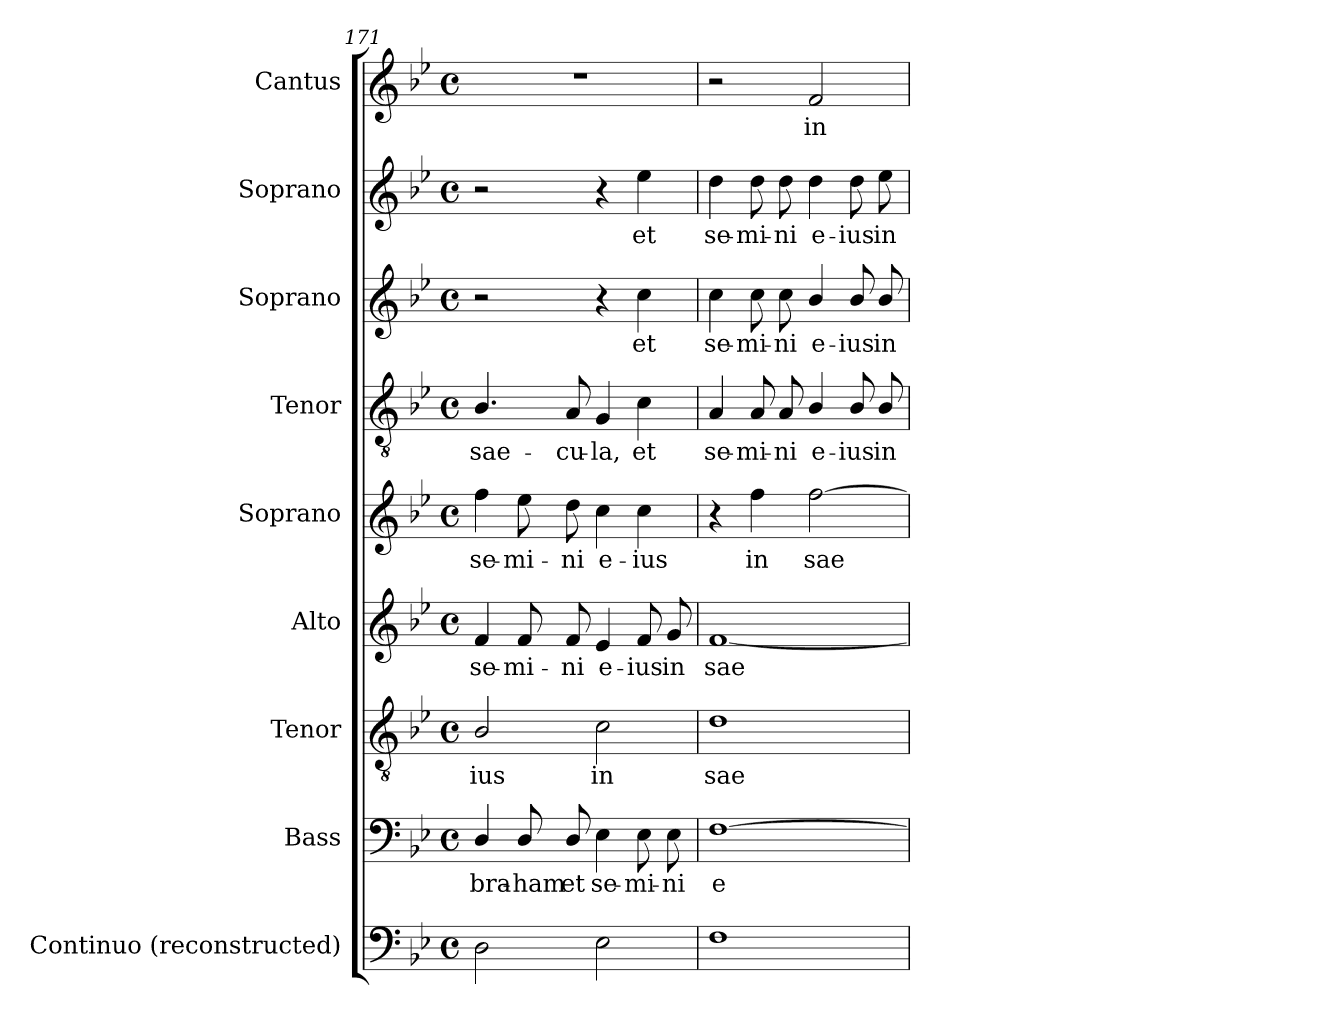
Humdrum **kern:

**kern	**kern	**text	**kern	**text	**kern	**text	**kern	**text	**kern	**text	**kern	**text	**kern	**text	**kern	**text
*part9	*part8	*part8	*part7	*part7	*part6	*part6	*part5	*part5	*part4	*part4	*part3	*part3	*part2	*part2	*part1	*part1
*staff9	*staff8	*staff8	*staff7	*staff7	*staff6	*staff6	*staff5	*staff5	*staff4	*staff4	*staff3	*staff3	*staff2	*staff2	*staff1	*staff1
*I"Continuo (reconstructed)	*I"Bass	*	*I"Tenor	*	*I"Alto	*	*I"Soprano	*	*I"Tenor	*	*I"Soprano	*	*I"Soprano	*	*I"Cantus	*
*I'Cont.	*I'B.	*	*I'T.	*	*I'A.	*	*I'S.	*	*I'T.	*	*I'S.	*	*I'S.	*	*	*
*clefF4	*clefF4	*	*clefGv2	*	*clefG2	*	*clefG2	*	*clefGv2	*	*clefG2	*	*clefG2	*	*clefG2	*
*	*	*	*ITrd7c12	*	*	*	*	*	*ITrd7c12	*	*	*	*	*	*	*
*k[b-e-]	*k[b-e-]	*	*k[b-e-]	*	*k[b-e-]	*	*k[b-e-]	*	*k[b-e-]	*	*k[b-e-]	*	*k[b-e-]	*	*k[b-e-]	*
*g:	*g:	*	*g:	*	*g:	*	*g:	*	*g:	*	*g:	*	*g:	*	*g:	*
*M4/4	*M4/4	*	*M4/4	*	*M4/4	*	*M4/4	*	*M4/4	*	*M4/4	*	*M4/4	*	*M4/4	*
*met(c)	*met(c)	*	*met(c)	*	*met(c)	*	*met(c)	*	*met(c)	*	*met(c)	*	*met(c)	*	*met(c)	*
=171	=171	=171	=171	=171	=171	=171	=171	=171	=171	=171	=171	=171	=171	=171	=171	=171
!	!	!LO:LY:b:color=#000000	!	!	!	!	!	!	!	!	!	!	!	!	!	!
!	!	!	!	!LO:LY:b:color=#000000	!	!	!	!	!	!	!	!	!	!	!	!
!	!	!	!	!	!	!LO:LY:b:color=#000000	!	!	!	!	!	!	!	!	!	!
!	!	!	!	!	!	!	!	!LO:LY:b:color=#000000	!	!	!	!	!	!	!	!
!	!	!	!	!	!	!	!	!	!	!LO:LY:b:color=#000000	!	!	!	!	!	!
2Di\	4Di/	-bra-	2BB-i/	-ius	4fi/	se-	4ffi\	se-	4.BB-i/	sae-	2r	.	2r	.	1r	.
!	!	!LO:LY:b:color=#000000	!	!	!	!	!	!	!	!	!	!	!	!	!	!
!	!	!	!	!	!	!LO:LY:b:color=#000000	!	!	!	!	!	!	!	!	!	!
!	!	!	!	!	!	!	!	!LO:LY:b:color=#000000	!	!	!	!	!	!	!	!
.	8Di/	-ham	.	.	8fi/	-mi-	8ee-i\	-mi-	.	.	.	.	.	.	.	.
!	!	!LO:LY:b:color=#000000	!	!	!	!	!	!	!	!	!	!	!	!	!	!
!	!	!	!	!	!	!LO:LY:b:color=#000000	!	!	!	!	!	!	!	!	!	!
!	!	!	!	!	!	!	!	!LO:LY:b:color=#000000	!	!	!	!	!	!	!	!
!	!	!	!	!	!	!	!	!	!	!LO:LY:b:color=#000000	!	!	!	!	!	!
.	8Di/	et	.	.	8fi/	-ni	8ddi\	-ni	8AAi/	-cu-	.	.	.	.	.	.
!	!	!LO:LY:b:color=#000000	!	!	!	!	!	!	!	!	!	!	!	!	!	!
!	!	!	!	!LO:LY:b:color=#000000	!	!	!	!	!	!	!	!	!	!	!	!
!	!	!	!	!	!	!LO:LY:b:color=#000000	!	!	!	!	!	!	!	!	!	!
!	!	!	!	!	!	!	!	!LO:LY:b:color=#000000	!	!	!	!	!	!	!	!
!	!	!	!	!	!	!	!	!	!	!LO:LY:b:color=#000000	!	!	!	!	!	!
2E-i\	4E-i\	se-	2Ci\	in	4e-i/	e-	4cci\	e-	4GGi/	-la,	4r	.	4r	.	.	.
!	!	!LO:LY:b:color=#000000	!	!	!	!	!	!	!	!	!	!	!	!	!	!
!	!	!	!	!	!	!LO:LY:b:color=#000000	!	!	!	!	!	!	!	!	!	!
!	!	!	!	!	!	!	!	!LO:LY:b:color=#000000	!	!	!	!	!	!	!	!
!	!	!	!	!	!	!	!	!	!	!LO:LY:b:color=#000000	!	!	!	!	!	!
!	!	!	!	!	!	!	!	!	!	!	!	!LO:LY:b:color=#000000	!	!	!	!
!	!	!	!	!	!	!	!	!	!	!	!	!	!	!LO:LY:b:color=#000000	!	!
.	8E-i\	-mi-	.	.	8fi/	-ius	4cci\	-ius	4Ci\	et	4cci\	et	4ee-i\	et	.	.
!	!	!LO:LY:b:color=#000000	!	!	!	!	!	!	!	!	!	!	!	!	!	!
!	!	!	!	!	!	!LO:LY:b:color=#000000	!	!	!	!	!	!	!	!	!	!
.	8E-i\	-ni	.	.	8gi/	in	.	.	.	.	.	.	.	.	.	.
!!LO:PB:g=z
=172	=172	=172	=172	=172	=172	=172	=172	=172	=172	=172	=172	=172	=172	=172	=172	=172
!	!	!LO:LY:b:color=#000000	!	!	!	!	!	!	!	!	!	!	!	!	!	!
!	!	!	!	!LO:LY:b:color=#000000	!	!	!	!	!	!	!	!	!	!	!	!
!	!	!	!	!	!	!LO:LY:b:color=#000000	!	!	!	!	!	!	!	!	!	!
!	!	!	!	!	!	!	!	!	!	!LO:LY:b:color=#000000	!	!	!	!	!	!
!	!	!	!	!	!	!	!	!	!	!	!	!LO:LY:b:color=#000000	!	!	!	!
!	!	!	!	!	!	!	!	!	!	!	!	!	!	!LO:LY:b:color=#000000	!	!
1Fi	[1Fi	e-	1Di	sae-	[1fi	sae-	4r	.	4AAi/	se-	4cci\	se-	4ddi\	se-	2r	.
!	!	!	!	!	!	!	!	!LO:LY:b:color=#000000	!	!	!	!	!	!	!	!
!	!	!	!	!	!	!	!	!	!	!LO:LY:b:color=#000000	!	!	!	!	!	!
!	!	!	!	!	!	!	!	!	!	!	!	!LO:LY:b:color=#000000	!	!	!	!
!	!	!	!	!	!	!	!	!	!	!	!	!	!	!LO:LY:b:color=#000000	!	!
.	.	.	.	.	.	.	4ffi\	in	8AAi/	-mi-	8cci\	-mi-	8ddi\	-mi-	.	.
!	!	!	!	!	!	!	!	!	!	!LO:LY:b:color=#000000	!	!	!	!	!	!
!	!	!	!	!	!	!	!	!	!	!	!	!LO:LY:b:color=#000000	!	!	!	!
!	!	!	!	!	!	!	!	!	!	!	!	!	!	!LO:LY:b:color=#000000	!	!
.	.	.	.	.	.	.	.	.	8AAi/	-ni	8cci\	-ni	8ddi\	-ni	.	.
!	!	!	!	!	!	!	!	!LO:LY:b:color=#000000	!	!	!	!	!	!	!	!
!	!	!	!	!	!	!	!	!	!	!LO:LY:b:color=#000000	!	!	!	!	!	!
!	!	!	!	!	!	!	!	!	!	!	!	!LO:LY:b:color=#000000	!	!	!	!
!	!	!	!	!	!	!	!	!	!	!	!	!	!	!LO:LY:b:color=#000000	!	!
!	!	!	!	!	!	!	!	!	!	!	!	!	!	!	!	!LO:LY:b:color=#000000
.	.	.	.	.	.	.	[2ffi\	sae-	4BB-i/	e-	4b-i/	e-	4ddi\	e-	2fi/	in
!	!	!	!	!	!	!	!	!	!	!LO:LY:b:color=#000000	!	!	!	!	!	!
!	!	!	!	!	!	!	!	!	!	!	!	!LO:LY:b:color=#000000	!	!	!	!
!	!	!	!	!	!	!	!	!	!	!	!	!	!	!LO:LY:b:color=#000000	!	!
.	.	.	.	.	.	.	.	.	8BB-i/	-ius	8b-i/	-ius	8ddi\	-ius	.	.
!	!	!	!	!	!	!	!	!	!	!LO:LY:b:color=#000000	!	!	!	!	!	!
!	!	!	!	!	!	!	!	!	!	!	!	!LO:LY:b:color=#000000	!	!	!	!
!	!	!	!	!	!	!	!	!	!	!	!	!	!	!LO:LY:b:color=#000000	!	!
.	.	.	.	.	.	.	.	.	8BB-i/	in	8b-i/	in	8ee-i\	in	.	.
=	=	=	=	=	=	=	=	=	=	=	=	=	=	=	=	=
*-	*-	*-	*-	*-	*-	*-	*-	*-	*-	*-	*-	*-	*-	*-	*-	*-
